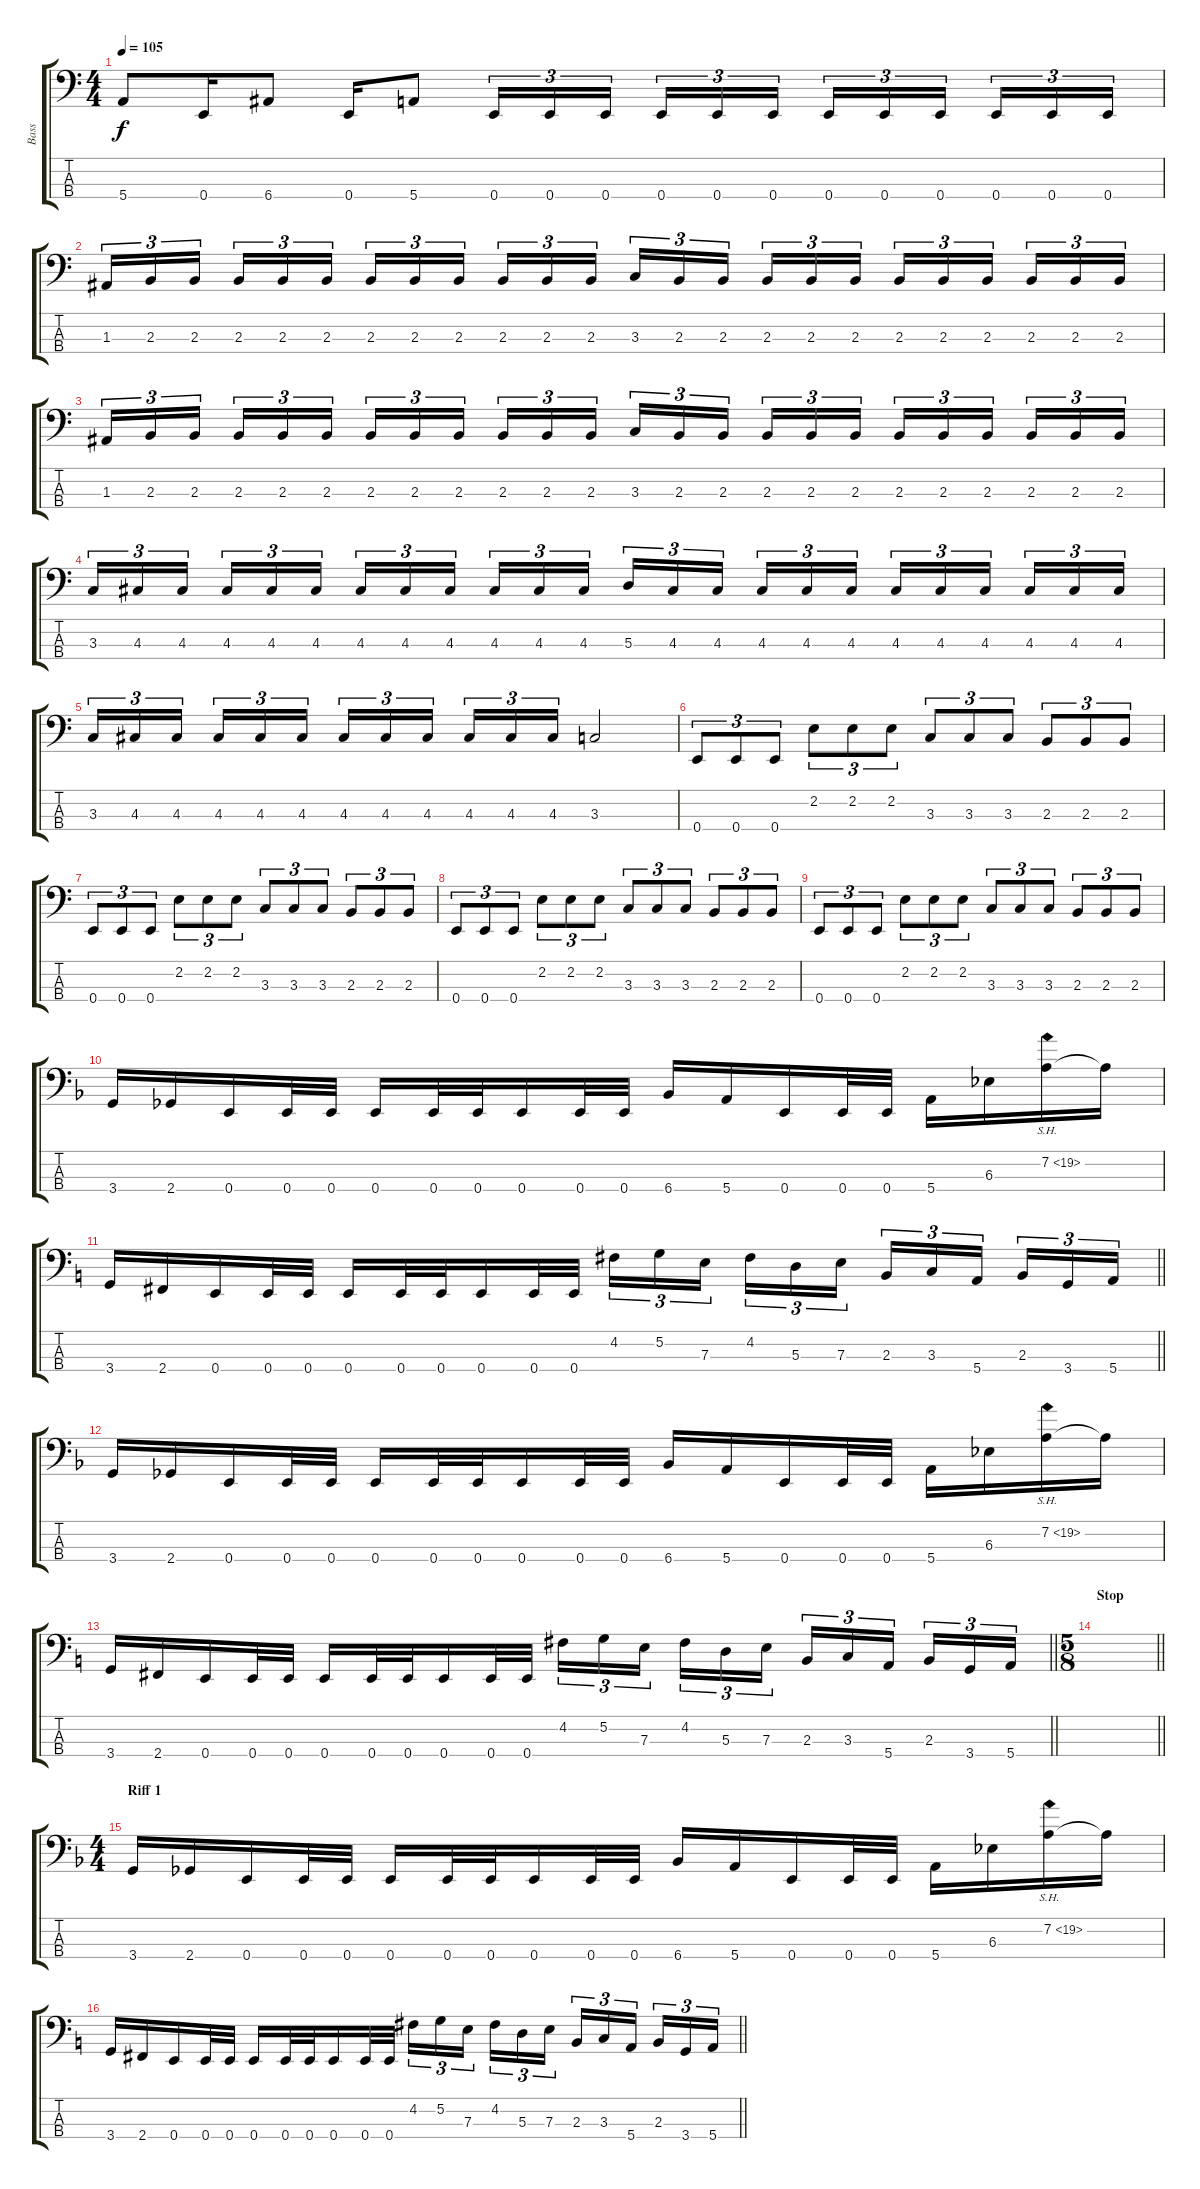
\track ("Bass" "Bass") {instrument electricbassfinger}
\staff {score tabs}
\tuning (G2 D2 A1 E1) {hide}
\ts (4 4)
\tempo 105
\clef f4
\ks c
5.4.8{dy f} 0.4.16 6.4.8 0.4.16 5.4.8 0.4.16{tu (3 2)} 0.4.16{tu (3 2)} 0.4.16{tu (3 2) beam splitsecondary} 0.4.16{tu (3 2)} 0.4.16{tu (3 2)} 0.4.16{tu (3 2)} 0.4.16{tu (3 2)} 0.4.16{tu (3 2)} 0.4.16{tu (3 2) beam splitsecondary} 0.4.16{tu (3 2)} 0.4.16{tu (3 2)} 0.4.16{tu (3 2)} |
1.3.16{tu (3 2)} 2.3.16{tu (3 2)} 2.3.16{tu (3 2) beam splitsecondary} 2.3.16{tu (3 2)} 2.3.16{tu (3 2)} 2.3.16{tu (3 2)} 2.3.16{tu (3 2)} 2.3.16{tu (3 2)} 2.3.16{tu (3 2) beam splitsecondary} 2.3.16{tu (3 2)} 2.3.16{tu (3 2)} 2.3.16{tu (3 2)} 3.3.16{tu (3 2)} 2.3.16{tu (3 2)} 2.3.16{tu (3 2) beam splitsecondary} 2.3.16{tu (3 2)} 2.3.16{tu (3 2)} 2.3.16{tu (3 2)} 2.3.16{tu (3 2)} 2.3.16{tu (3 2)} 2.3.16{tu (3 2) beam splitsecondary} 2.3.16{tu (3 2)} 2.3.16{tu (3 2)} 2.3.16{tu (3 2)} |
1.3.16{tu (3 2)} 2.3.16{tu (3 2)} 2.3.16{tu (3 2) beam splitsecondary} 2.3.16{tu (3 2)} 2.3.16{tu (3 2)} 2.3.16{tu (3 2)} 2.3.16{tu (3 2)} 2.3.16{tu (3 2)} 2.3.16{tu (3 2) beam splitsecondary} 2.3.16{tu (3 2)} 2.3.16{tu (3 2)} 2.3.16{tu (3 2)} 3.3.16{tu (3 2)} 2.3.16{tu (3 2)} 2.3.16{tu (3 2) beam splitsecondary} 2.3.16{tu (3 2)} 2.3.16{tu (3 2)} 2.3.16{tu (3 2)} 2.3.16{tu (3 2)} 2.3.16{tu (3 2)} 2.3.16{tu (3 2) beam splitsecondary} 2.3.16{tu (3 2)} 2.3.16{tu (3 2)} 2.3.16{tu (3 2)} |
3.3.16{tu (3 2)} 4.3.16{tu (3 2)} 4.3.16{tu (3 2) beam splitsecondary} 4.3.16{tu (3 2)} 4.3.16{tu (3 2)} 4.3.16{tu (3 2)} 4.3.16{tu (3 2)} 4.3.16{tu (3 2)} 4.3.16{tu (3 2) beam splitsecondary} 4.3.16{tu (3 2)} 4.3.16{tu (3 2)} 4.3.16{tu (3 2)} 5.3.16{tu (3 2)} 4.3.16{tu (3 2)} 4.3.16{tu (3 2) beam splitsecondary} 4.3.16{tu (3 2)} 4.3.16{tu (3 2)} 4.3.16{tu (3 2)} 4.3.16{tu (3 2)} 4.3.16{tu (3 2)} 4.3.16{tu (3 2) beam splitsecondary} 4.3.16{tu (3 2)} 4.3.16{tu (3 2)} 4.3.16{tu (3 2)} |
3.3.16{tu (3 2)} 4.3.16{tu (3 2)} 4.3.16{tu (3 2) beam splitsecondary} 4.3.16{tu (3 2)} 4.3.16{tu (3 2)} 4.3.16{tu (3 2)} 4.3.16{tu (3 2)} 4.3.16{tu (3 2)} 4.3.16{tu (3 2) beam splitsecondary} 4.3.16{tu (3 2)} 4.3.16{tu (3 2)} 4.3.16{tu (3 2)} 3.3.2 |
0.4.8{tu (3 2)} 0.4.8{tu (3 2)} 0.4.8{tu (3 2)} 2.2.8{tu (3 2)} 2.2.8{tu (3 2)} 2.2.8{tu (3 2)} 3.3.8{tu (3 2)} 3.3.8{tu (3 2)} 3.3.8{tu (3 2)} 2.3.8{tu (3 2)} 2.3.8{tu (3 2)} 2.3.8{tu (3 2)} |
0.4.8{tu (3 2)} 0.4.8{tu (3 2)} 0.4.8{tu (3 2)} 2.2.8{tu (3 2)} 2.2.8{tu (3 2)} 2.2.8{tu (3 2)} 3.3.8{tu (3 2)} 3.3.8{tu (3 2)} 3.3.8{tu (3 2)} 2.3.8{tu (3 2)} 2.3.8{tu (3 2)} 2.3.8{tu (3 2)} |
0.4.8{tu (3 2)} 0.4.8{tu (3 2)} 0.4.8{tu (3 2)} 2.2.8{tu (3 2)} 2.2.8{tu (3 2)} 2.2.8{tu (3 2)} 3.3.8{tu (3 2)} 3.3.8{tu (3 2)} 3.3.8{tu (3 2)} 2.3.8{tu (3 2)} 2.3.8{tu (3 2)} 2.3.8{tu (3 2)} |
0.4.8{tu (3 2)} 0.4.8{tu (3 2)} 0.4.8{tu (3 2)} 2.2.8{tu (3 2)} 2.2.8{tu (3 2)} 2.2.8{tu (3 2)} 3.3.8{tu (3 2)} 3.3.8{tu (3 2)} 3.3.8{tu (3 2)} 2.3.8{tu (3 2)} 2.3.8{tu (3 2)} 2.3.8{tu (3 2)} |
\ks f
3.4.16 2.4.16 0.4.16 0.4.32 0.4.32 0.4.16 0.4.32 0.4.32 0.4.16 0.4.32 0.4.32 6.4.16 5.4.16 0.4.16 0.4.32 0.4.32 5.4.16 6.3.16 7.2{sh 12}.16 7.2{t}.16 |
\barLineRight lightlight
\ks c
3.4.16 2.4.16 0.4.16 0.4.32 0.4.32 0.4.16 0.4.32 0.4.32 0.4.16 0.4.32 0.4.32 4.2.16{tu (3 2)} 5.2.16{tu (3 2)} 7.3.16{tu (3 2) beam splitsecondary} 4.2.16{tu (3 2)} 5.3.16{tu (3 2)} 7.3.16{tu (3 2)} 2.3.16{tu (3 2)} 3.3.16{tu (3 2)} 5.4.16{tu (3 2) beam splitsecondary} 2.3.16{tu (3 2)} 3.4.16{tu (3 2)} 5.4.16{tu (3 2)} |
\ks f
3.4.16 2.4.16 0.4.16 0.4.32 0.4.32 0.4.16 0.4.32 0.4.32 0.4.16 0.4.32 0.4.32 6.4.16 5.4.16 0.4.16 0.4.32 0.4.32 5.4.16 6.3.16 7.2{sh 12}.16 7.2{t}.16 |
\barLineRight lightlight
\ks c
3.4.16 2.4.16 0.4.16 0.4.32 0.4.32 0.4.16 0.4.32 0.4.32 0.4.16 0.4.32 0.4.32 4.2.16{tu (3 2)} 5.2.16{tu (3 2)} 7.3.16{tu (3 2) beam splitsecondary} 4.2.16{tu (3 2)} 5.3.16{tu (3 2)} 7.3.16{tu (3 2)} 2.3.16{tu (3 2)} 3.3.16{tu (3 2)} 5.4.16{tu (3 2) beam splitsecondary} 2.3.16{tu (3 2)} 3.4.16{tu (3 2)} 5.4.16{tu (3 2)} |
\ts (5 8)
\section ("" "Stop")
\barLineRight lightlight
|
\ts (4 4)
\section ("" "Riff 1")
\ks f
3.4.16 2.4.16 0.4.16 0.4.32 0.4.32 0.4.16 0.4.32 0.4.32 0.4.16 0.4.32 0.4.32 6.4.16 5.4.16 0.4.16 0.4.32 0.4.32 5.4.16 6.3.16 7.2{sh 12}.16 7.2{t}.16 |
\barLineRight lightlight
\ks c
3.4.16 2.4.16 0.4.16 0.4.32 0.4.32 0.4.16 0.4.32 0.4.32 0.4.16 0.4.32 0.4.32 4.2.16{tu (3 2)} 5.2.16{tu (3 2)} 7.3.16{tu (3 2) beam splitsecondary} 4.2.16{tu (3 2)} 5.3.16{tu (3 2)} 7.3.16{tu (3 2)} 2.3.16{tu (3 2)} 3.3.16{tu (3 2)} 5.4.16{tu (3 2) beam splitsecondary} 2.3.16{tu (3 2)} 3.4.16{tu (3 2)} 5.4.16{tu (3 2)}
